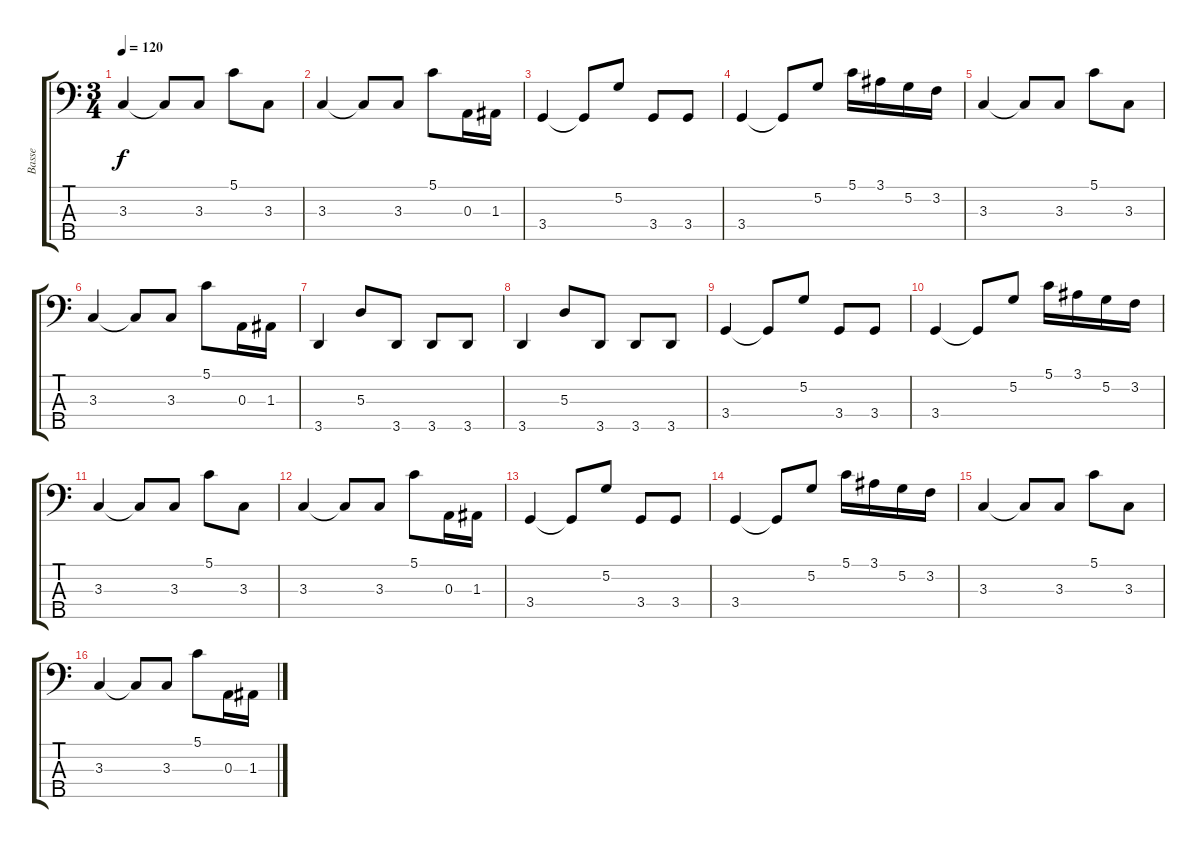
\track ("Basse" "Basse") {instrument electricbassfinger}
\staff {score tabs}
\tuning (G2 D2 A1 E1 B0) {hide}
\ts (3 4)
\tempo 120
\clef f4
\ks c
3.3.4{dy f} 3.3{t}.8 3.3.8 5.1.8 3.3.8 |
3.3.4 3.3{t}.8 3.3.8 5.1.8 0.3.16 1.3.16 |
3.4.4 3.4{t}.8 5.2.8 3.4.8 3.4.8 |
3.4.4 3.4{t}.8 5.2.8 5.1.16 3.1.16 5.2.16 3.2.16 |
3.3.4 3.3{t}.8 3.3.8 5.1.8 3.3.8 |
3.3.4 3.3{t}.8 3.3.8 5.1.8 0.3.16 1.3.16 |
3.5.4 5.3.8 3.5.8 3.5.8 3.5.8 |
3.5.4 5.3.8 3.5.8 3.5.8 3.5.8 |
3.4.4 3.4{t}.8 5.2.8 3.4.8 3.4.8 |
3.4.4 3.4{t}.8 5.2.8 5.1.16 3.1.16 5.2.16 3.2.16 |
3.3.4 3.3{t}.8 3.3.8 5.1.8 3.3.8 |
3.3.4 3.3{t}.8 3.3.8 5.1.8 0.3.16 1.3.16 |
3.4.4 3.4{t}.8 5.2.8 3.4.8 3.4.8 |
3.4.4 3.4{t}.8 5.2.8 5.1.16 3.1.16 5.2.16 3.2.16 |
3.3.4 3.3{t}.8 3.3.8 5.1.8 3.3.8 |
3.3.4 3.3{t}.8 3.3.8 5.1.8 0.3.16 1.3.16
